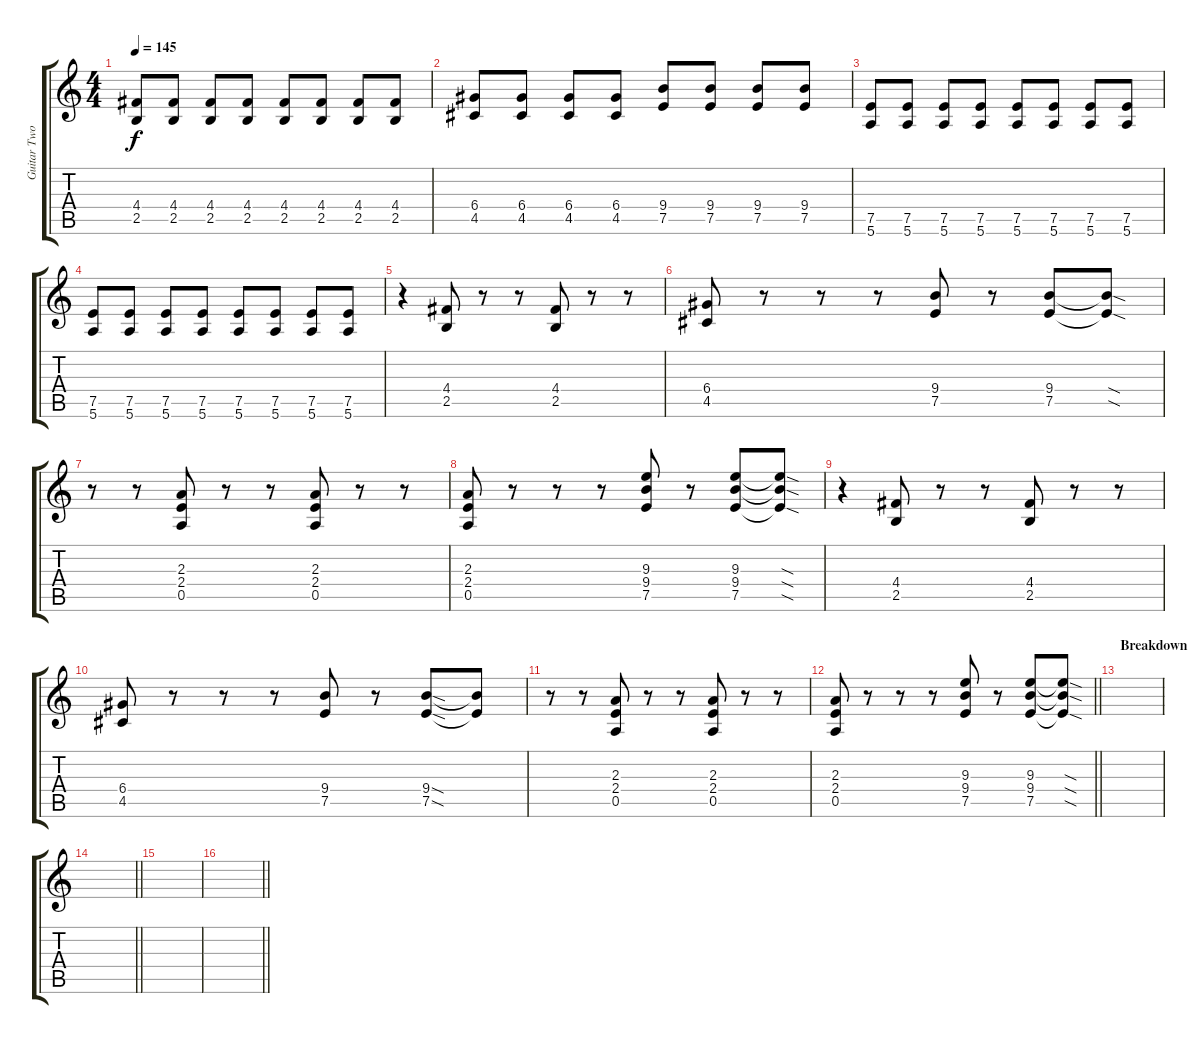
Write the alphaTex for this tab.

\track ("Guitar Two [Mason Musso]" "Guitar Two") {instrument acousticguitarsteel}
\staff {score tabs}
\tuning (E4 B3 G3 D3 A2 E2) {hide}
\ts (4 4)
\tempo 145
\clef g2
\ks c
(4.4 2.5).8{dy f} (4.4 2.5).8 (4.4 2.5).8 (4.4 2.5).8 (4.4 2.5).8 (4.4 2.5).8 (4.4 2.5).8 (4.4 2.5).8 |
(6.4 4.5).8 (6.4 4.5).8 (6.4 4.5).8 (6.4 4.5).8 (9.4 7.5).8 (9.4 7.5).8 (9.4 7.5).8 (9.4 7.5).8 |
(7.5 5.6).8 (7.5 5.6).8 (7.5 5.6).8 (7.5 5.6).8 (7.5 5.6).8 (7.5 5.6).8 (7.5 5.6).8 (7.5 5.6).8 |
(7.5 5.6).8 (7.5 5.6).8 (7.5 5.6).8 (7.5 5.6).8 (7.5 5.6).8 (7.5 5.6).8 (7.5 5.6).8 (7.5 5.6).8 |
r.4 (4.4 2.5).8 r.8 r.8 (4.4 2.5).8 r.8 r.8 |
(6.4 4.5).8 r.8 r.8 r.8 (9.4 7.5).8 r.8 (9.4 7.5).8 (9.4{sod t} 7.5{sod t}).8 |
r.8 r.8 (2.3 2.4 0.5).8 r.8 r.8 (2.3 2.4 0.5).8 r.8 r.8 |
(2.3 2.4 0.5).8 r.8 r.8 r.8 (9.3 9.4 7.5).8 r.8 (9.3 9.4 7.5).8 (9.3{sod t} 9.4{sod t} 7.5{sod t}).8 |
r.4 (4.4 2.5).8 r.8 r.8 (4.4 2.5).8 r.8 r.8 |
(6.4 4.5).8 r.8 r.8 r.8 (9.4 7.5).8 r.8 (9.4{sod} 7.5{sod}).8 (9.4{t} 7.5{t}).8 |
r.8 r.8 (2.3 2.4 0.5).8 r.8 r.8 (2.3 2.4 0.5).8 r.8 r.8 |
\barLineRight lightlight
(2.3 2.4 0.5).8 r.8 r.8 r.8 (9.3 9.4 7.5).8 r.8 (9.3 9.4 7.5).8 (9.3{sod t} 9.4{sod t} 7.5{sod t}).8 |
\section ("" "Breakdown")
|
\barLineRight lightlight
|
|
\barLineRight lightlight
